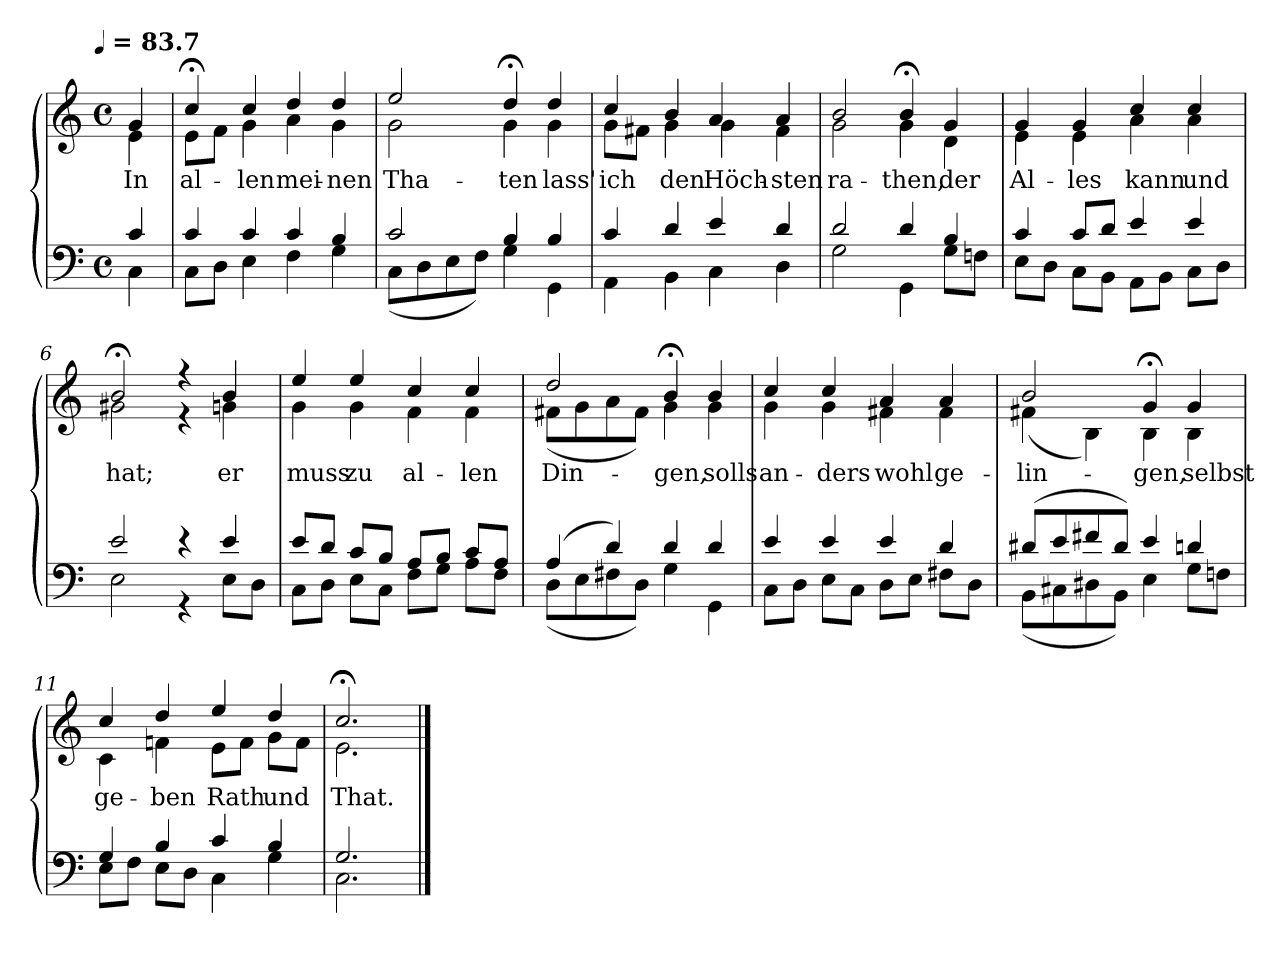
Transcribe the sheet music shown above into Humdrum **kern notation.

**kern	**kern	**text	**dynam
*part1	*part1	*part1	*part1
*staff2	*staff1	*staff1	*staff1/2
*clefF4	*clefG2	*	*
!!LO:TX:omd:t=[quarter] = 83.7
*M4/4	*M4/4	*	*
*met(c)	*met(c)	*	*
*MM83	*MM83	*	*
=	=	=	=
*^	*^	*	*
4c	4C	4g	4e	In	.
=1	=1	=1	=1	=1	=1
4c	8CL	4cc;<	8eL	al-	.
.	8DJ	.	8fJ	.	.
4c	4E	4cc	4g	-len	.
4c	4F	4dd	4a	mei-	.
4B	4G	4dd	4g	-nen	.
=2	=2	=2	=2	=2	=2
2c	(8CL	2ee	2g	Tha-	.
.	8D	.	.	.	.
.	8E	.	.	.	.
.	8FJ)	.	.	.	.
4B	4G	4dd;<	4g	-ten	.
4B	4GG	4dd	4g	lass'	.
=3	=3	=3	=3	=3	=3
4c	4AA	4cc	8gL	ich	.
.	.	.	8f#XJ	.	.
4d	4BB	4b	4g	den	.
4e	4C	4a	4g	Höch-	.
4d	4D	4a	4f#	-sten	.
=4	=4	=4	=4	=4	=4
2d	2G	2b	2g	ra-	.
4d	4GG	4b;<	4g	-then,	.
4B	8GL	4g	4d	der	.
.	8FnJ	.	.	.	.
!!LO:LB:g=z	!!
=5	=5	=5	=5	=5	=5
4c	8EL	4g	4e	Al-	.
.	8DJ	.	.	.	.
8cL	8CL	4g	4e	-les	.
8dJ	8BBJ	.	.	.	.
4e	8AAL	4cc	4a	kann	.
.	8BBJ	.	.	.	.
4e	8CL	4cc	4a	und	.
.	8DJ	.	.	.	.
=6	=6	=6	=6	=6	=6
2e	2E	2b;<	2g#X	hat;	.
4r	4r	4r	4r	.	.
4e	8EL	4b	4gn	er	.
.	8DJ	.	.	.	.
=7	=7	=7	=7	=7	=7
8eL	8CL	4ee	4g	muss	.
8dJ	8DJ	.	.	.	.
8cL	8EL	4ee	4g	zu	♩ = 81.7
8BJ	8CJ	.	.	.	.
8AL	8FL	4cc	4f	al-	.
8BJ	8GJ	.	.	.	.
8cL	8AL	4cc	4f	-len	.
8AJ	8FJ	.	.	.	.
=8	=8	=8	=8	=8	=8
(4A	(8DL	2dd	(8f#XL	Din-	.
.	8E	.	8g	.	.
4d)	8F#X	.	8a	.	.
.	8DJ)	.	8f#J)	.	.
4d	4G	4b;<	4g	-gen,	.
4d	4GG	4b	4g	solls	♩ = 82.7
!!LO:LB:g=z	!!
=9	=9	=9	=9	=9	=9
*	*	*MM83	*	*	*
4e	8CL	4cc	4g	an-	.
.	8DJ	.	.	.	.
4e	8EL	4cc	4g	-ders	.
.	8CJ	.	.	.	.
4e	8DL	4a	4f#X	wohl	.
.	8EJ	.	.	.	.
4d	8F#XL	4a	4f#	ge-	.
.	8DJ	.	.	.	.
=10	=10	=10	=10	=10	=10
(8d#XL	(8BBL	2b	(4f#X	-lin-	.
8e	8C#X	.	.	.	.
8f#X	8D#X	.	4B)	.	.
8d#J)	8BBJ)	.	.	.	.
4e	4E	4g;<	4B	-gen,	.
4dn	8GL	4g	4B	selbst	♩ = 81.5
.	8FnJ	.	.	.	.
=11	=11	=11	=11	=11	=11
4G	8EL	4cc	4c	ge-	.
.	8FJ	.	.	.	.
4B	8EL	4dd	4fn	-ben	.
.	8DJ	.	.	.	.
4c	4C	4ee	8eL	Rath	♩ = 79
.	.	.	8fJ	.	.
4B	4G	4dd	8gL	und	♩ = 73
.	.	.	8fJ	.	.
=12	=12	=12	=12	=12	=12
*	*	*MM76	*	*	*
2.G	2.C	2.cc;<	2.e	That.	.
*v	*v	*	*	*	*
*	*v	*v	*	*
==	==	==	==
*-	*-	*-	*-
